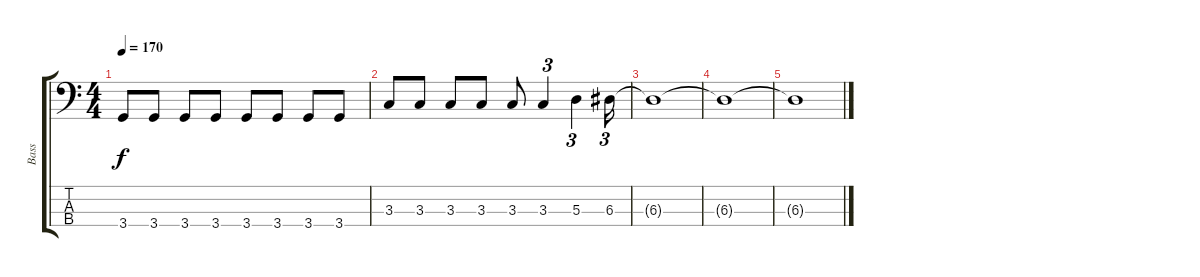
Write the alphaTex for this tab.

\track ("Bass" "Bass") {instrument electricbassfinger}
\staff {score tabs}
\tuning (G2 D2 A1 E1) {hide}
\ts (4 4)
\tempo 170
\clef f4
\ks c
3.4.8{dy f} 3.4.8 3.4.8 3.4.8 3.4.8 3.4.8 3.4.8 3.4.8 |
3.3.8 3.3.8 3.3.8 3.3.8 3.3.8 3.3.4{tu (3 2)} 5.3.4{tu (3 2)} 6.3.16{tu (3 2)} |
6.3{t}.1 |
6.3{t}.1 |
6.3{t}.1{volume 0}
